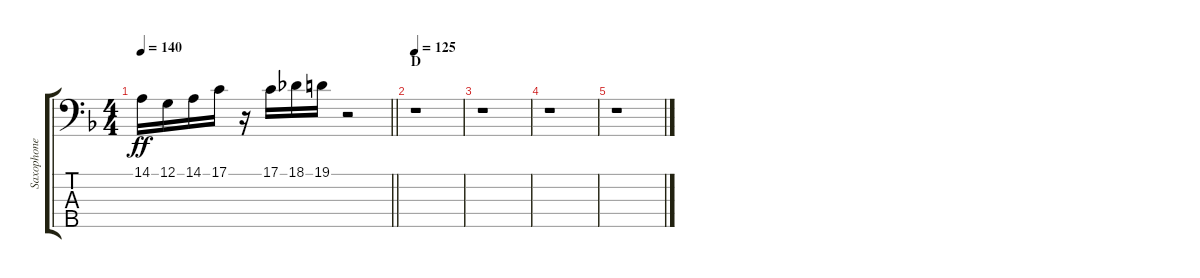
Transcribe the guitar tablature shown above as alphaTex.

\track ("Saxophone III" "Saxophone ") {instrument baritonesax}
\staff {score tabs}
\tuning (G2 D2 A1 E1 B0) {hide}
\ts (4 4)
\tempo 140
\clef f4
\barLineRight lightlight
\ks f
14.1.16{dy ff} 12.1.16 14.1.16 17.1.16 r.16 17.1.16 18.1.16 19.1.16 r.2 |
\section ("" "D")
\tempo 125
r.1 |
r.1 |
r.1 |
r.1
